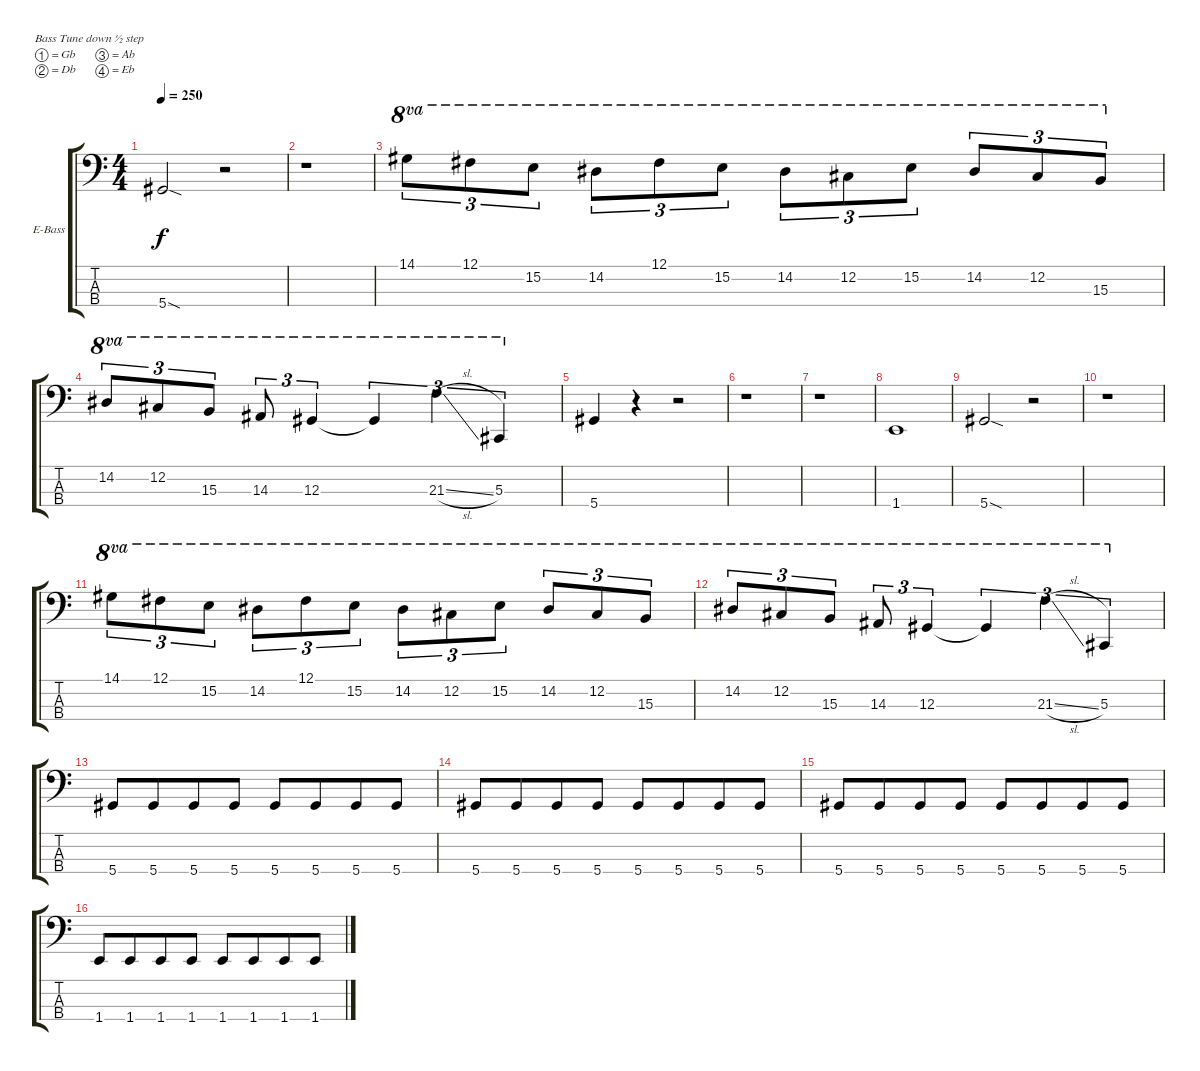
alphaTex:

\bracketExtendMode groupsimilarinstruments
\firstSystemTrackNameOrientation horizontal
\otherSystemsTrackNameOrientation horizontal
\track ("Basszusgitár (Barry Dunaway)" "E-Bass") {instrument electricbassfinger}
\staff {score tabs}
\tuning (Gb2 Db2 Ab1 Eb1)
\ts (4 4)
\tempo 250
\clef f4
\ks c
5.4{sod}.2{dy f} r.2 |
r.1 |
14.1.8{tu (3 2) ot 8va} 12.1.8{tu (3 2) ot 8va} 15.2.8{tu (3 2) ot 8va} 14.2.8{tu (3 2) ot 8va} 12.1.8{tu (3 2) ot 8va} 15.2.8{tu (3 2) ot 8va} 14.2.8{tu (3 2) ot 8va} 12.2.8{tu (3 2) ot 8va} 15.2.8{tu (3 2) ot 8va} 14.2.8{tu (3 2) ot 8va} 12.2.8{tu (3 2) ot 8va} 15.3.8{tu (3 2) ot 8va} |
14.2.8{tu (3 2) ot 8va} 12.2.8{tu (3 2) ot 8va} 15.3.8{tu (3 2) ot 8va} 14.3.8{tu (3 2) ot 8va} 12.3.4{tu (3 2) ot 8va} 12.3{t}.4{tu (3 2) ot 8va} 21.3{sl}.4{tu (3 2) ot 8va} 5.3.4{tu (3 2) ot 8va} |
5.4.4 r.4 r.2 |
r.1 |
r.1 |
1.4.1 |
5.4{sod}.2 r.2 |
r.1 |
14.1.8{tu (3 2) ot 8va} 12.1.8{tu (3 2) ot 8va} 15.2.8{tu (3 2) ot 8va} 14.2.8{tu (3 2) ot 8va} 12.1.8{tu (3 2) ot 8va} 15.2.8{tu (3 2) ot 8va} 14.2.8{tu (3 2) ot 8va} 12.2.8{tu (3 2) ot 8va} 15.2.8{tu (3 2) ot 8va} 14.2.8{tu (3 2) ot 8va} 12.2.8{tu (3 2) ot 8va} 15.3.8{tu (3 2) ot 8va} |
14.2.8{tu (3 2) ot 8va} 12.2.8{tu (3 2) ot 8va} 15.3.8{tu (3 2) ot 8va} 14.3.8{tu (3 2) ot 8va} 12.3.4{tu (3 2) ot 8va} 12.3{t}.4{tu (3 2) ot 8va} 21.3{sl}.4{tu (3 2) ot 8va} 5.3.4{tu (3 2) ot 8va} |
5.4.8 5.4.8{beam merge} 5.4.8 5.4.8 5.4.8 5.4.8{beam merge} 5.4.8 5.4.8 |
5.4.8 5.4.8{beam merge} 5.4.8 5.4.8 5.4.8 5.4.8{beam merge} 5.4.8 5.4.8 |
5.4.8 5.4.8{beam merge} 5.4.8 5.4.8 5.4.8 5.4.8{beam merge} 5.4.8 5.4.8 |
1.4.8 1.4.8{beam merge} 1.4.8 1.4.8 1.4.8 1.4.8{beam merge} 1.4.8 1.4.8
